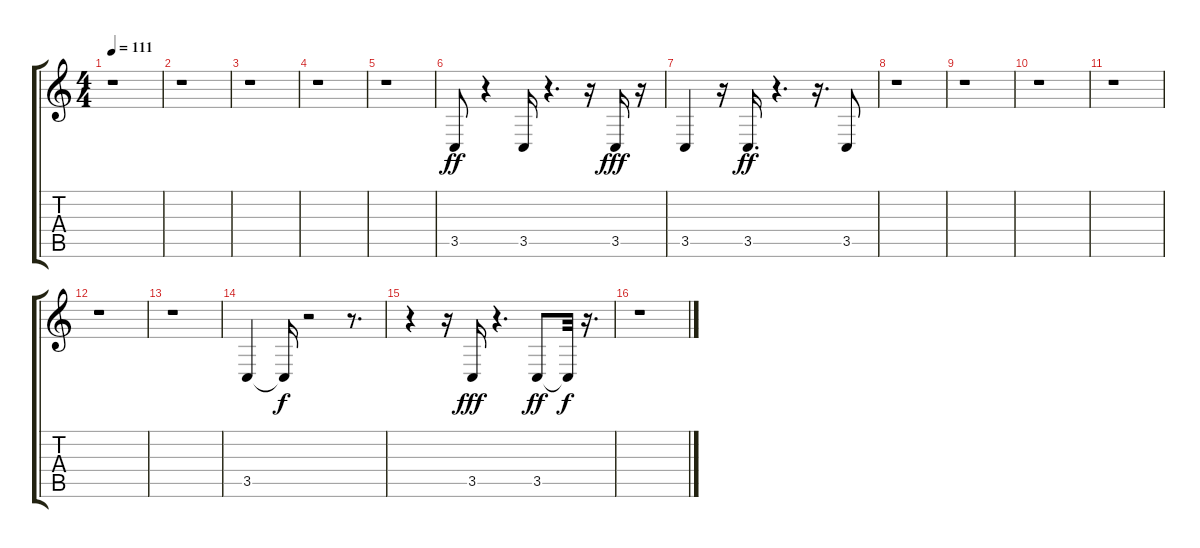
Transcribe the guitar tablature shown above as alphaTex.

\track "" {instrument synthstrings1}
\staff {score tabs}
\tuning (E4 B3 G3 D3 A2 E2) {hide}
\ts (4 4)
\tempo 111
\clef g2
\ks c
r.1{dy ff} |
r.1 |
r.1 |
r.1 |
r.1 |
3.5.8 r.4 3.5.16 r.4{d} r.16 3.5.16{dy fff} r.16 |
3.5.4 r.16 3.5.16{d dy ff} r.4{d} r.16{d} 3.5.8 |
r.1 |
r.1 |
r.1 |
r.1 |
r.1 |
r.1 |
3.5.4 3.5{t}.16{dy f} r.2 r.8{d} |
r.4 r.16 3.5.16{dy fff} r.4{d} 3.5.8{dy ff} 3.5{t}.32{dy f} r.16{d} |
r.1
